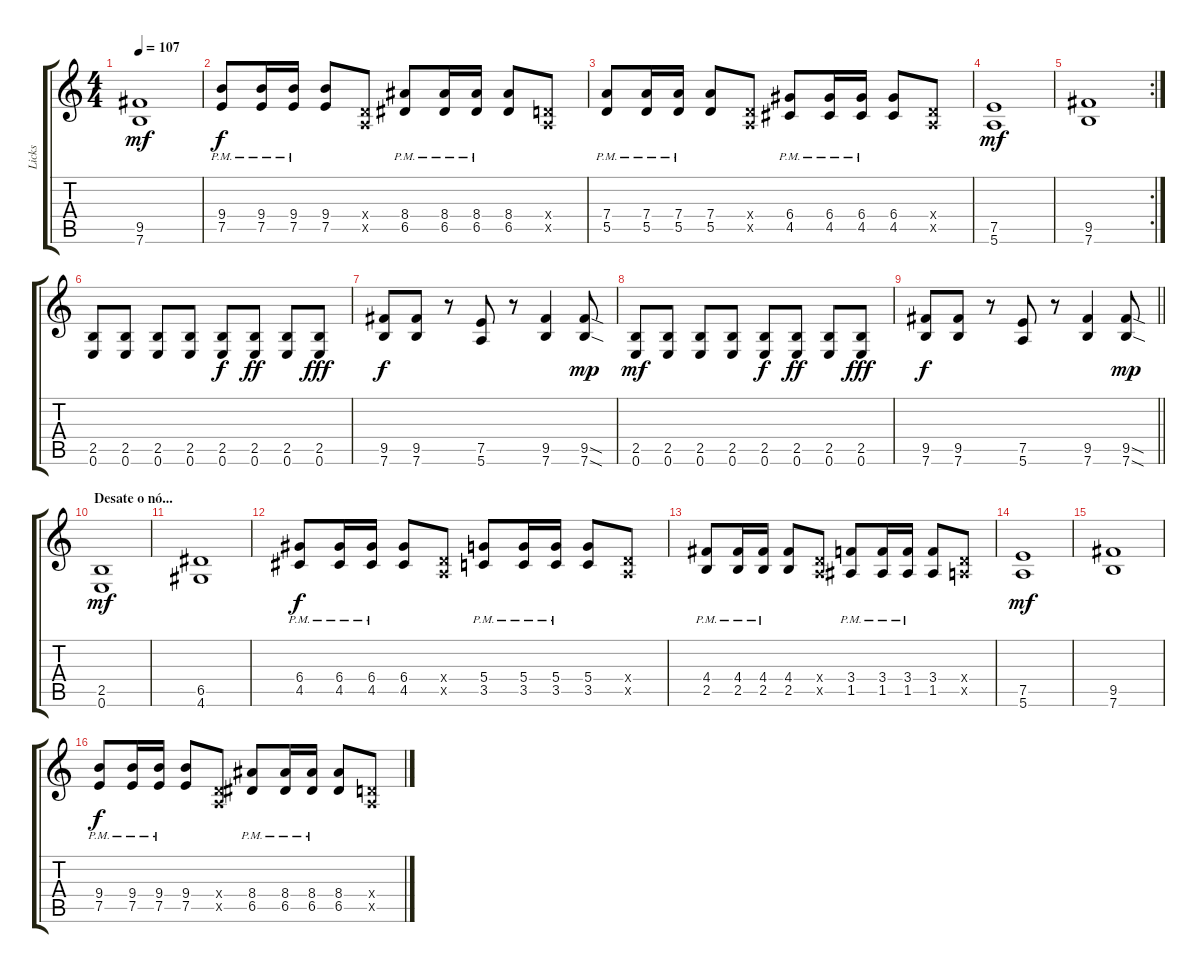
\track ("Licks" "Licks") {instrument overdrivenguitar}
\staff {score tabs}
\tuning (E4 B3 G3 D3 A2 E2) {hide}
\ts (4 4)
\tempo 107
\clef g2
\ks c
(9.5 7.6).1{dy mf} |
(9.4{pm} 7.5{pm}).8{dy f} (9.4{pm} 7.5{pm}).16 (9.4{pm} 7.5{pm}).16 (9.4 7.5).8 (0.4{x} 0.5{x}).8 (8.4{pm} 6.5{pm}).8 (8.4{pm} 6.5{pm}).16 (8.4{pm} 6.5{pm}).16 (8.4 6.5).8 (0.4{x} 0.5{x}).8 |
(7.4{pm} 5.5{pm}).8 (7.4{pm} 5.5{pm}).16 (7.4{pm} 5.5{pm}).16 (7.4 5.5).8 (0.4{x} 0.5{x}).8 (6.4{pm} 4.5{pm}).8 (6.4{pm} 4.5{pm}).16 (6.4{pm} 4.5{pm}).16 (6.4 4.5).8 (0.4{x} 0.5{x}).8 |
(7.5 5.6).1{dy mf} |
\rc 2
(9.5 7.6).1 |
(2.5 0.6).8 (2.5 0.6).8 (2.5 0.6).8 (2.5 0.6).8 (2.5 0.6).8{dy f} (2.5 0.6).8{dy ff} (2.5 0.6).8 (2.5 0.6).8{dy fff} |
(9.5 7.6).8{dy f} (9.5 7.6).8 r.8 (7.5 5.6).8 r.8 (9.5 7.6).4 (9.5{sod} 7.6{sod}).8{dy mp} |
(2.5 0.6).8{dy mf} (2.5 0.6).8 (2.5 0.6).8 (2.5 0.6).8 (2.5 0.6).8{dy f} (2.5 0.6).8{dy ff} (2.5 0.6).8 (2.5 0.6).8{dy fff} |
\barLineRight lightlight
(9.5 7.6).8{dy f} (9.5 7.6).8 r.8 (7.5 5.6).8 r.8 (9.5 7.6).4 (9.5{sod} 7.6{sod}).8{dy mp} |
\section ("" "Desate o nó...")
(2.5 0.6).1{dy mf} |
(6.5 4.6).1 |
(6.4{pm} 4.5{pm}).8{dy f} (6.4{pm} 4.5{pm}).16 (6.4{pm} 4.5{pm}).16 (6.4 4.5).8 (0.4{x} 0.5{x}).8 (5.4{pm} 3.5{pm}).8 (5.4{pm} 3.5{pm}).16 (5.4{pm} 3.5{pm}).16 (5.4 3.5).8 (0.4{x} 0.5{x}).8 |
(4.4{pm} 2.5{pm}).8 (4.4{pm} 2.5{pm}).16 (4.4{pm} 2.5{pm}).16 (4.4 2.5).8 (0.4{x} 0.5{x}).8 (3.4{pm} 1.5{pm}).8 (3.4{pm} 1.5{pm}).16 (3.4{pm} 1.5{pm}).16 (3.4 1.5).8 (0.4{x} 0.5{x}).8 |
(7.5 5.6).1{dy mf} |
(9.5 7.6).1 |
(9.4{pm} 7.5{pm}).8{dy f} (9.4{pm} 7.5{pm}).16 (9.4{pm} 7.5{pm}).16 (9.4 7.5).8 (0.4{x} 0.5{x}).8 (8.4{pm} 6.5{pm}).8 (8.4{pm} 6.5{pm}).16 (8.4{pm} 6.5{pm}).16 (8.4 6.5).8 (0.4{x} 0.5{x}).8
